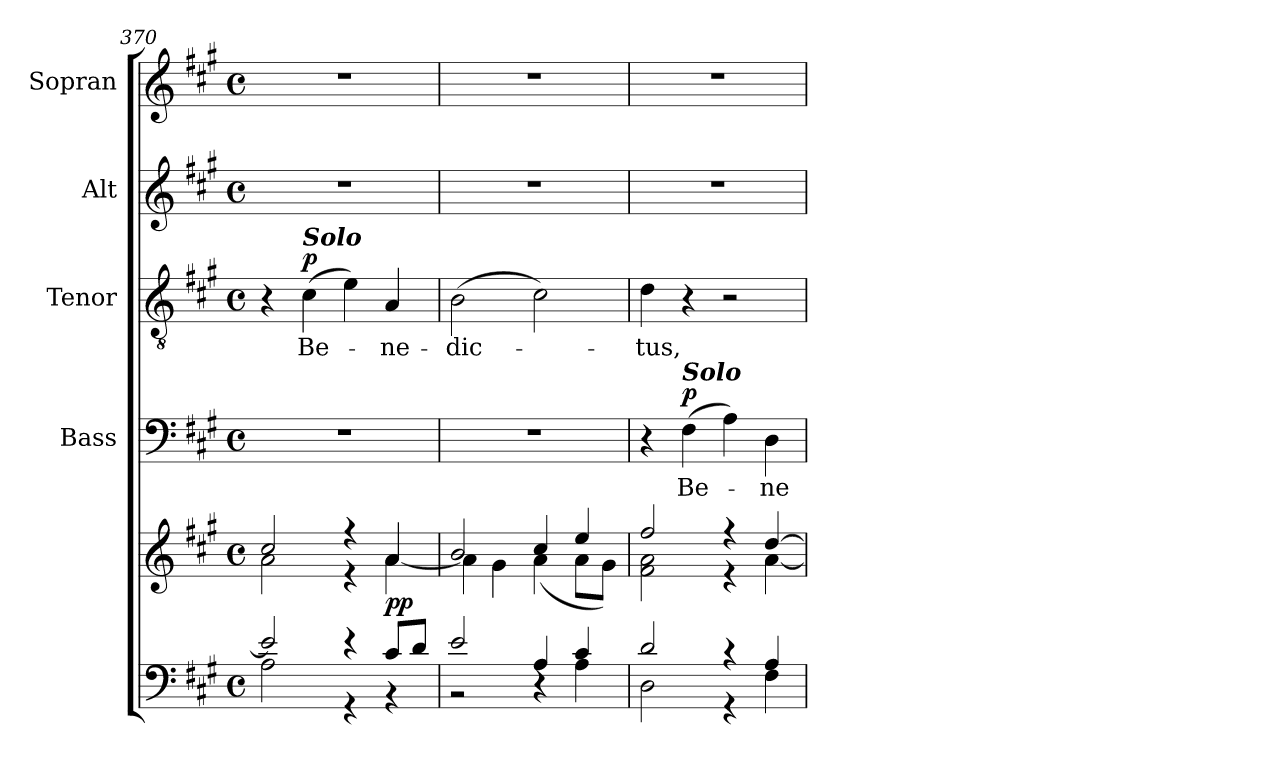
**kern	**kern	**dynam	**kern	**text	**dynam	**kern	**text	**dynam	**kern	**kern
*part5	*part5	*part5	*part4	*part4	*part4	*part3	*part3	*part3	*part2	*part1
*staff6	*staff5	*staff5/6	*staff4	*staff4	*staff4	*staff3	*staff3	*staff3	*staff2	*staff1
*	*	*	*I"Bass	*	*	*I"Tenor	*	*	*I"Alt	*I"Sopran
*	*	*	*I'B.	*	*	*I'T.	*	*	*I'A.	*I'S.
*clefF4	*clefG2	*	*clefF4	*	*	*clefGv2	*	*	*clefG2	*clefG2
*k[f#c#g#]	*k[f#c#g#]	*	*k[f#c#g#]	*	*	*k[f#c#g#]	*	*	*k[f#c#g#]	*k[f#c#g#]
*A:	*A:	*	*A:	*	*	*A:	*	*	*A:	*A:
*M4/4	*M4/4	*	*M4/4	*	*	*M4/4	*	*	*M4/4	*M4/4
*met(c)	*met(c)	*	*met(c)	*	*	*met(c)	*	*	*met(c)	*met(c)
=370	=370	=370	=370	=370	=370	=370	=370	=370	=370	=370
*^	*^	*	*	*	*	*	*	*	*	*
2e/]	2A\	2cc#/	2a\	.	1r	.	.	4r	.	.	1r	1r
!	!	!	!	!	!	!	!	!LO:TX:a:Bi:t=Solo	!	!	!	!
!	!	!	!	!	!	!	!	!	!LO:LY:b	!LO:DY:a	!	!
.	.	.	.	.	.	.	.	(>4c#\	Be-	p	.	.
4r	4r	4r	4r	.	.	.	.	4e\)	.	.	.	.
!	!	!	!	!LO:DY:b	!	!	!	!	!LO:LY:b	!	!	!
8c#/L	4r	4a/	[<4a\	pp	.	.	.	4A/	-ne-	.	.	.
8d/J	.	.	.	.	.	.	.	.	.	.	.	.
=371	=371	=371	=371	=371	=371	=371	=371	=371	=371	=371	=371	=371
!	!	!	!	!	!	!	!	!	!LO:LY:b	!	!	!
2e/	2r	2b/	4a\]	.	1r	.	.	(>2B\	-dic-	.	1r	1r
.	.	.	4g#\	.	.	.	.	.	.	.	.	.
4A/	4rC	4cc#/	(<4a\	.	.	.	.	2c#\)	.	.	.	.
4c#/	4A\	4ee/	8a\L	.	.	.	.	.	.	.	.	.
.	.	.	8g#\J)	.	.	.	.	.	.	.	.	.
=372	=372	=372	=372	=372	=372	=372	=372	=372	=372	=372	=372	=372
!	!	!	!	!	!	!	!	!	!LO:LY:b	!	!	!
2d/	2D\	2ff#/	2f#\ 2a\	.	4r	.	.	4d\	-tus,	.	1r	1r
!	!	!	!	!	!LO:TX:a:Bi:t=Solo	!	!	!	!	!	!	!
!	!	!	!	!	!	!LO:LY:b	!LO:DY:a	!	!	!	!	!
.	.	.	.	.	(>4F#\	Be-	p	4r	.	.	.	.
4r	4r	4r	4r	.	4A\)	.	.	2r	.	.	.	.
!	!	!	!	!	!	!LO:LY:b	!	!	!	!	!	!
4A/	4F#\	[>4dd/	[<4a\	.	4D\	-ne-	.	.	.	.	.	.
*v	*v	*	*	*	*	*	*	*	*	*	*	*
*	*v	*v	*	*	*	*	*	*	*	*	*
=	=	=	=	=	=	=	=	=	=	=
*-	*-	*-	*-	*-	*-	*-	*-	*-	*-	*-
